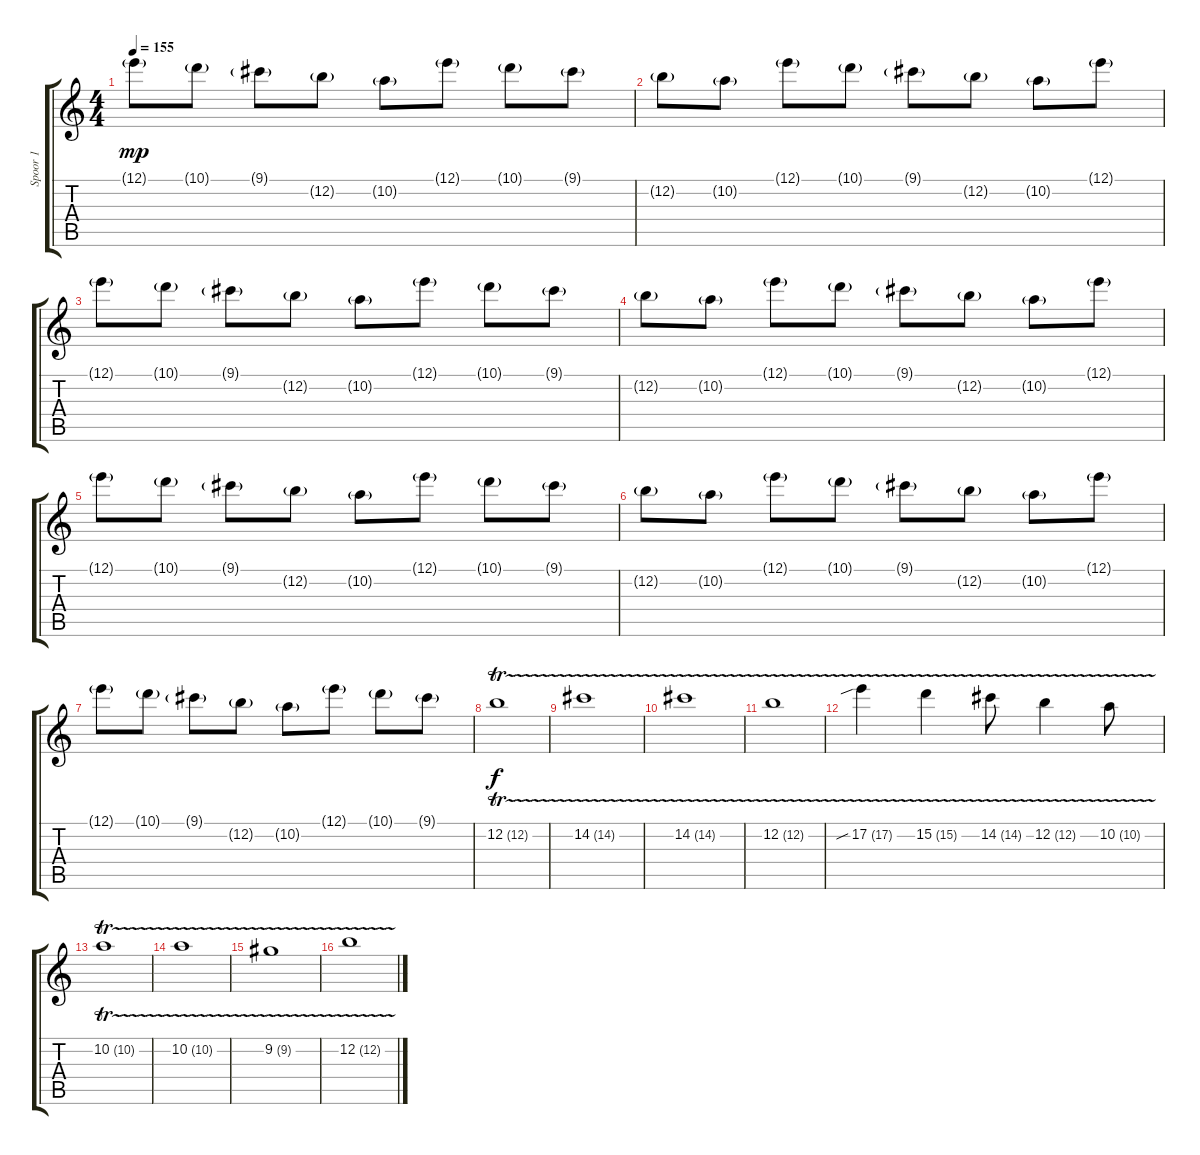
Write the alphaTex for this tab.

\track ("Spoor 1" "Spoor 1") {instrument overdrivenguitar}
\staff {score tabs}
\tuning (E4 B3 G3 D3 A2 E2) {hide}
\ts (4 4)
\tempo 155
\clef g2
\ks c
12.1{g}.8{dy mp} 10.1{g}.8 9.1{g}.8 12.2{g}.8 10.2{g}.8 12.1{g}.8 10.1{g}.8 9.1{g}.8 |
12.2{g}.8 10.2{g}.8 12.1{g}.8 10.1{g}.8 9.1{g}.8 12.2{g}.8 10.2{g}.8 12.1{g}.8 |
12.1{g}.8 10.1{g}.8 9.1{g}.8 12.2{g}.8 10.2{g}.8 12.1{g}.8 10.1{g}.8 9.1{g}.8 |
12.2{g}.8 10.2{g}.8 12.1{g}.8 10.1{g}.8 9.1{g}.8 12.2{g}.8 10.2{g}.8 12.1{g}.8 |
12.1{g}.8 10.1{g}.8 9.1{g}.8 12.2{g}.8 10.2{g}.8 12.1{g}.8 10.1{g}.8 9.1{g}.8 |
12.2{g}.8 10.2{g}.8 12.1{g}.8 10.1{g}.8 9.1{g}.8 12.2{g}.8 10.2{g}.8 12.1{g}.8 |
12.1{g}.8 10.1{g}.8 9.1{g}.8 12.2{g}.8 10.2{g}.8 12.1{g}.8 10.1{g}.8 9.1{g}.8 |
12.2{tr (12 16)}.1{dy f} |
14.2{tr (14 16)}.1 |
14.2{tr (14 16)}.1 |
12.2{tr (12 16)}.1 |
17.2{tr (17 16) sib}.4 15.2{tr (15 16)}.4 14.2{tr (14 16)}.8 12.2{tr (12 16)}.4 10.2{tr (10 16)}.8 |
10.2{tr (10 16)}.1 |
10.2{tr (10 16)}.1 |
9.2{tr (9 16)}.1 |
12.2{tr (12 16)}.1
